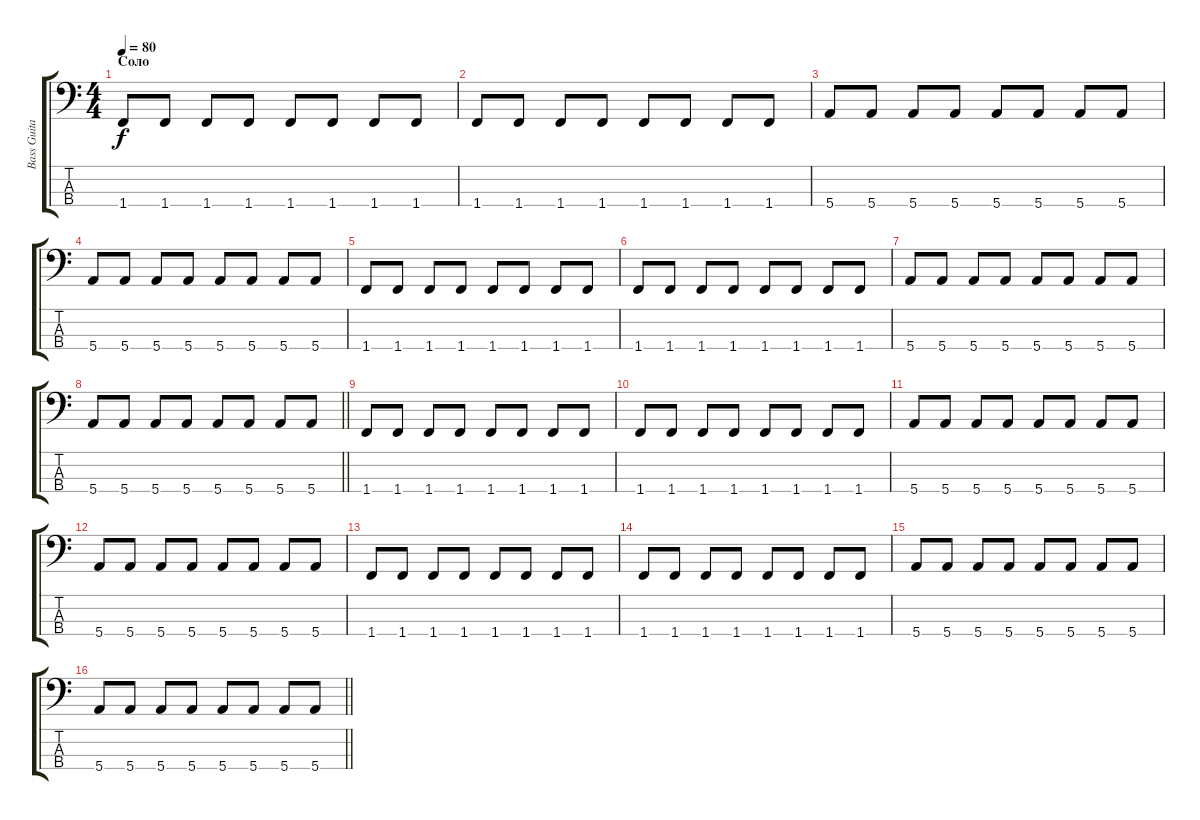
\track ("Bass Guitar" "Bass Guita") {instrument electricbassfinger}
\staff {score tabs}
\tuning (G2 D2 A1 E1) {hide}
\ts (4 4)
\section ("" "Соло")
\tempo 80
\clef f4
\ks c
1.4.8{dy f} 1.4.8 1.4.8 1.4.8 1.4.8 1.4.8 1.4.8 1.4.8 |
1.4.8 1.4.8 1.4.8 1.4.8 1.4.8 1.4.8 1.4.8 1.4.8 |
5.4.8 5.4.8 5.4.8 5.4.8 5.4.8 5.4.8 5.4.8 5.4.8 |
5.4.8 5.4.8 5.4.8 5.4.8 5.4.8 5.4.8 5.4.8 5.4.8 |
1.4.8 1.4.8 1.4.8 1.4.8 1.4.8 1.4.8 1.4.8 1.4.8 |
1.4.8 1.4.8 1.4.8 1.4.8 1.4.8 1.4.8 1.4.8 1.4.8 |
5.4.8 5.4.8 5.4.8 5.4.8 5.4.8 5.4.8 5.4.8 5.4.8 |
\barLineRight lightlight
5.4.8 5.4.8 5.4.8 5.4.8 5.4.8 5.4.8 5.4.8 5.4.8 |
1.4.8 1.4.8 1.4.8 1.4.8 1.4.8 1.4.8 1.4.8 1.4.8 |
1.4.8 1.4.8 1.4.8 1.4.8 1.4.8 1.4.8 1.4.8 1.4.8 |
5.4.8 5.4.8 5.4.8 5.4.8 5.4.8 5.4.8 5.4.8 5.4.8 |
5.4.8 5.4.8 5.4.8 5.4.8 5.4.8 5.4.8 5.4.8 5.4.8 |
1.4.8 1.4.8 1.4.8 1.4.8 1.4.8 1.4.8 1.4.8 1.4.8 |
1.4.8 1.4.8 1.4.8 1.4.8 1.4.8 1.4.8 1.4.8 1.4.8 |
5.4.8 5.4.8 5.4.8 5.4.8 5.4.8 5.4.8 5.4.8 5.4.8 |
\barLineRight lightlight
5.4.8 5.4.8 5.4.8 5.4.8 5.4.8 5.4.8 5.4.8 5.4.8
